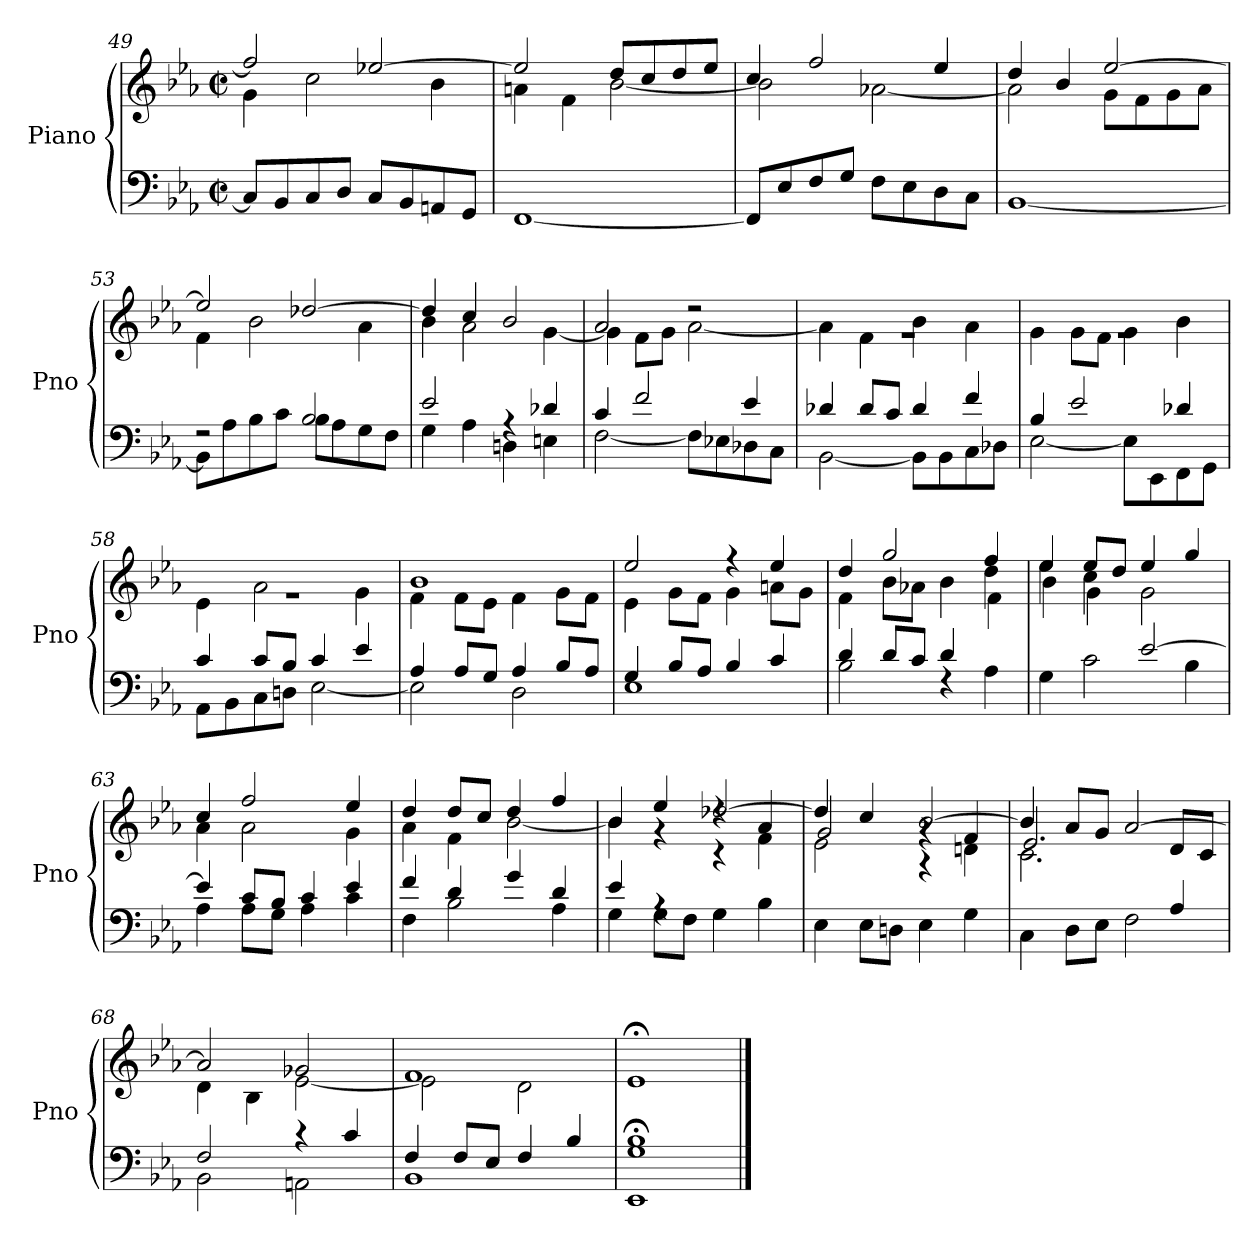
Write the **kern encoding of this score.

**kern	**kern
*part1	*part1
*staff2	*staff1
*I"Piano	*
*I'Pno	*
*clefF4	*clefG2
*k[b-e-a-]	*k[b-e-a-]
*M2/2	*M2/2
*met(c|)	*met(c|)
=49	=49
*	*^
8C/L]	2ff/]	4g\
8BB-/	.	.
8C/	.	2cc\
8D/J	.	.
8C/L	[2ee-X/	.
8BB-/	.	.
8AAn/	.	4b-\
8GG/J	.	.
=50	=50	=50
[1FF	2ee-/]	4an\
.	.	4f\
.	8dd/L	[2b-\
.	8cc/	.
.	8dd/	.
.	8ee-/J	.
=51	=51	=51
8FF/L]	4cc/	2b-\]
8E-/	.	.
8F/	2ff/	.
8G/J	.	.
8F\L	.	[2a-X\
8E-\	.	.
8D\	4ee-/	.
8C\J	.	.
!!LO:LB:g=z	!!
=52	=52	=52
[1BB-	4dd/	2a-\]
.	4b-/	.
.	[2ee-/	8g\L
.	.	8f\
.	.	8g\
.	.	8a-\J
=53	=53	=53
*^	*	*
2rF	8BB-\L]	2ee-/]	4f\
.	8A-\	.	.
.	8B-\	.	2b-\
.	8c\J	.	.
2B-/	8B-\L	[2dd-X/	.
.	8A-\	.	.
.	8G\	.	4a-\
.	8F\J	.	.
=54	=54	=54	=54
2e-/	4G\	4dd-/]	4b-\
.	4A-\	4cc/	2a-\
4rA	4Dn\	2b-/	.
4d-X/	4En\	.	[4g\
=55	=55	=55	=55
4c/	[2F\	2a-/	4g\]
2f/	.	.	8f\L
.	.	.	8g\J
.	8F\L]	2r	[2a-\
.	8E-X\	.	.
4e-/	8D-X\	.	.
.	8C\J	.	.
=56	=56	=56	=56
4d-X/	[2BB-\	1rg	4a-\]
8d-/L	.	.	4f\
8c/J	.	.	.
4d-/	8BB-\L]	.	4b-\
.	8BB-\	.	.
4f/	8C\	.	4a-\
.	8D-X\J	.	.
=57	=57	=57	=57
4B-/	[2E-\	1rg	4g\
2e-/	.	.	8g\L
.	.	.	8f\J
.	8E-\L]	.	4g\
.	8EE-\	.	.
4d-X/	8FF\	.	4b-\
.	8GG\J	.	.
!!LO:LB:g=z	!!
=58	=58	=58	=58
4c/	8AA-\L	1rg	4e-\
.	8BB-\	.	.
8c/L	8C\	.	2a-\
8B-/J	8Dn\J	.	.
4c/	[2E-\	.	.
4e-/	.	.	4g\
=59	=59	=59	=59
4A-/	2E-\]	1b-	4f\
8A-/L	.	.	8f\L
8G/J	.	.	8e-\J
4A-/	2D\	.	4f\
8B-/L	.	.	8g\L
8A-/J	.	.	8f\J
=60	=60	=60	=60
4G/	1E-	2ee-/	4e-\
8B-/L	.	.	8g\L
8A-/J	.	.	8f\J
4B-/	.	4r	4g\
4c/	.	4ee-/	8an\L
.	.	.	8g\J
=61	=61	=61	=61
*	*	*	*^
4d/	2B-\	4dd/	4f\	2.ryy
8d/L	.	2gg/	8b-\L	.
8c/J	.	.	8a-X\J	.
4d/	4rF	.	4b-\	.
4ryy	4A-\	4ff/	4dd\	4f\
=62	=62	=62	=62	=62
2ryy	4G\	4ee-/	4ee-\	4b-\
.	2c\	8ee-/L	4cc\	4g\
.	.	8dd/J	.	.
[2e-/	.	4ee-/	2g\	2ryy
.	4B-\	4gg/	.	.
*	*	*	*v	*v
=63	=63	=63	=63
4e-/]	4A-\	4cc/	4a-\
8c/L	8A-\L	2ff/	2a-\
8B-/J	8G\J	.	.
4c/	4A-\	.	.
4e-/	4c\	4ee-/	4g\
!!LO:LB:g=z	!!
=64	=64	=64	=64
4f/	4F\	4dd/	4a-\
4d/	2B-\	8dd/L	4f\
.	.	8cc/J	.
4g/	.	4dd/	[2b-\
4d/	4A-\	4ff/	.
=65	=65	=65	=65
*	*	*	*^
4e-/	4G\	4b-/	4b-\]	2ryy
4rA	8G\L	4ee-/	4r	.
.	8F\J	.	.	.
4G\	2ryy	[2dd-X/	4rdd	4rc
4B-\	.	.	4a-/	4f\
*v	*v	*	*	*
=66	=66	=66	=66
4E-\	4dd-/]	2g/	2e-\
8E-\L	4cc/	.	.
8Dn\J	.	.	.
4E-\	[2b-/	4rg	4rA
4G\	.	4f/	4dn\
=67	=67	=67	=67
*^	*	*	*
4C\	2.ryy	4b-/]	2.e-/	2.c\
8D\L	.	8a-/L	.	.
8E-\J	.	8g/J	.	.
2F\	.	[2a-/	.	.
.	4A-/	.	8d/L	4ryy
.	.	.	8c/J	.
*	*	*	*v	*v
=68	=68	=68	=68
2F/	2BB-\	2a-/]	4d\
.	.	.	4B-\
4r	2AAn\	2g-X/	[2e-\
4c/	.	.	.
=69	=69	=69	=69
4F/	1BB-	1f	2e-\]
8F/L	.	.	.
8E-/J	.	.	.
4F/	.	.	2d\
4B-/	.	.	.
*v	*v	*	*
*	*v	*v
=70	=70
1EE-; 1G; 1B-;	1e-;<
==	==
*-	*-
